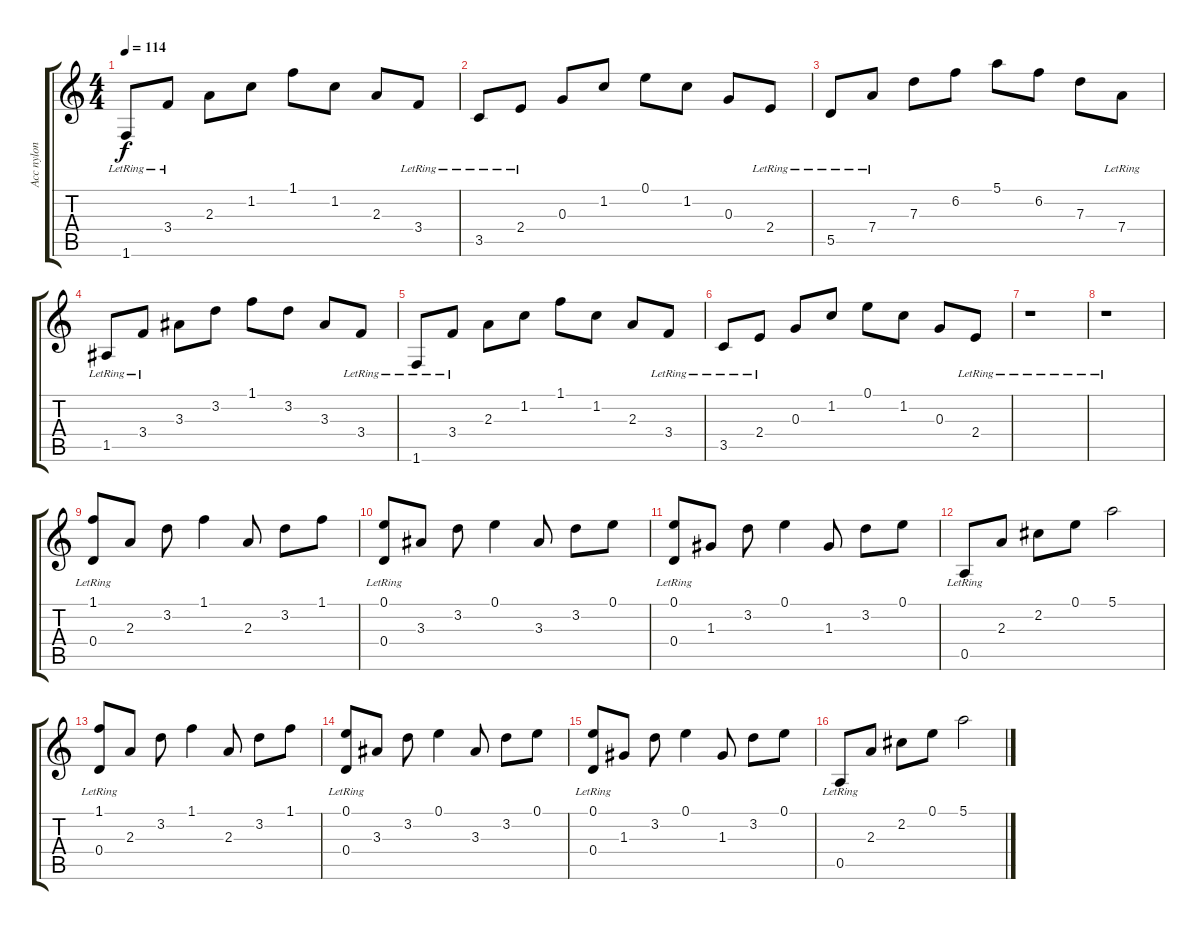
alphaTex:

\track ("Acc nylon" "Acc nylon") {instrument acousticguitarnylon}
\staff {score tabs}
\tuning (E4 B3 G3 D3 A2 E2) {hide}
\ts (4 4)
\tempo 114
\clef g2
\ks c
1.6{lr}.8{dy f} 3.4{lr}.8 2.3.8 1.2.8 1.1.8 1.2.8 2.3.8 3.4{lr}.8 |
3.5{lr}.8 2.4{lr}.8 0.3.8 1.2.8 0.1.8 1.2.8 0.3.8 2.4{lr}.8 |
5.5{lr}.8 7.4{lr}.8 7.3.8 6.2.8 5.1.8 6.2.8 7.3.8 7.4{lr}.8 |
1.5{lr}.8 3.4{lr}.8 3.3.8 3.2.8 1.1.8 3.2.8 3.3.8 3.4{lr}.8 |
1.6{lr}.8 3.4{lr}.8 2.3.8 1.2.8 1.1.8 1.2.8 2.3.8 3.4{lr}.8 |
3.5{lr}.8 2.4{lr}.8 0.3.8 1.2.8 0.1.8 1.2.8 0.3.8 2.4{lr}.8 |
r.1 |
r.1 |
(1.1 0.4{lr}).8 2.3.8 3.2.8 1.1.4 2.3.8 3.2.8 1.1.8 |
(0.1 0.4{lr}).8 3.3.8 3.2.8 0.1.4 3.3.8 3.2.8 0.1.8 |
(0.1 0.4{lr}).8 1.3.8 3.2.8 0.1.4 1.3.8 3.2.8 0.1.8 |
0.5{lr}.8 2.3.8 2.2.8 0.1.8 5.1.2 |
(1.1 0.4{lr}).8 2.3.8 3.2.8 1.1.4 2.3.8 3.2.8 1.1.8 |
(0.1 0.4{lr}).8 3.3.8 3.2.8 0.1.4 3.3.8 3.2.8 0.1.8 |
(0.1 0.4{lr}).8 1.3.8 3.2.8 0.1.4 1.3.8 3.2.8 0.1.8 |
0.5{lr}.8 2.3.8 2.2.8 0.1.8 5.1.2
